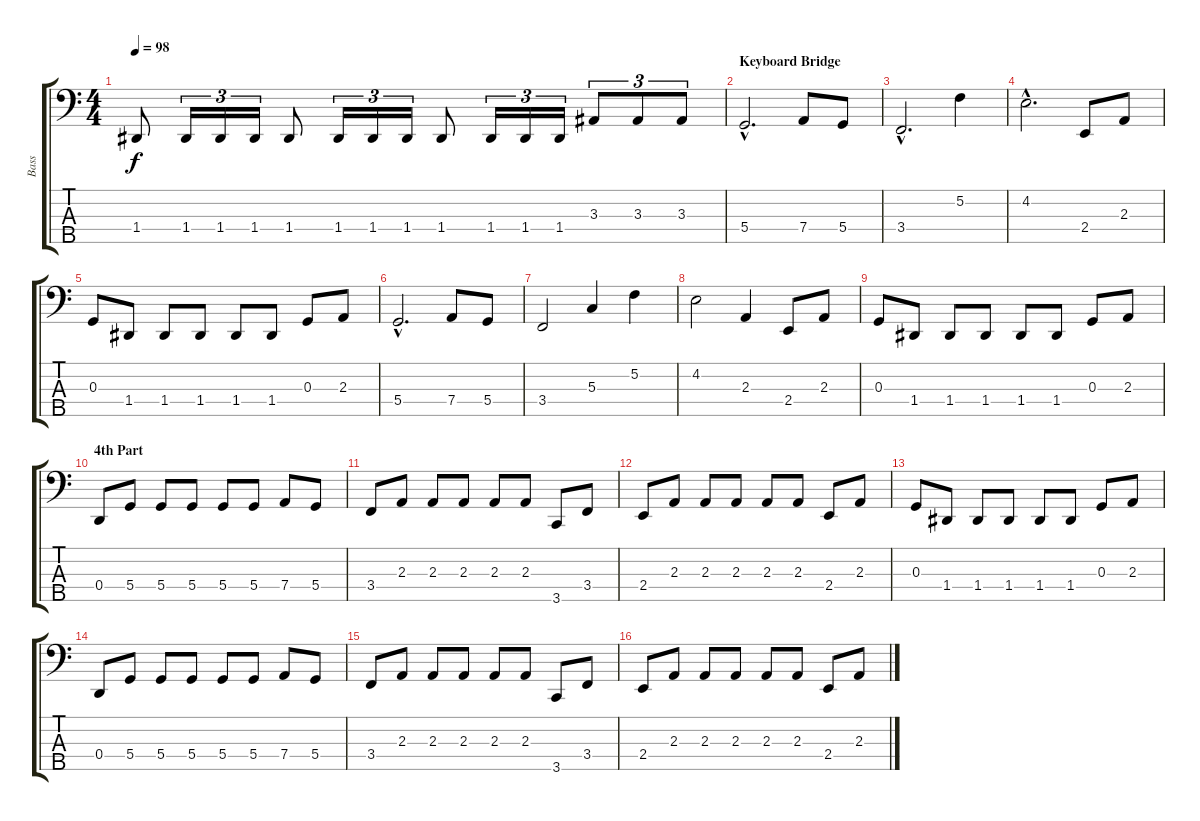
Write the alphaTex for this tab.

\track ("Bass" "Bass") {instrument electricbassfinger}
\staff {score tabs}
\tuning (F2 C2 G1 D1 A0) {hide}
\ts (4 4)
\tempo 98
\clef f4
\ks c
1.4.8{dy f} 1.4.16{tu (3 2)} 1.4.16{tu (3 2)} 1.4.16{tu (3 2)} 1.4.8 1.4.16{tu (3 2)} 1.4.16{tu (3 2)} 1.4.16{tu (3 2)} 1.4.8 1.4.16{tu (3 2)} 1.4.16{tu (3 2)} 1.4.16{tu (3 2)} 3.3.8{tu (3 2)} 3.3.8{tu (3 2)} 3.3.8{tu (3 2)} |
\section ("" "Keyboard Bridge")
5.4{hac}.2{d} 7.4.8 5.4.8 |
3.4{hac}.2{d} 5.2.4 |
4.2{hac}.2{d} 2.4.8 2.3.8 |
0.3.8 1.4.8 1.4.8 1.4.8 1.4.8 1.4.8 0.3.8 2.3.8 |
5.4{hac}.2{d} 7.4.8 5.4.8 |
3.4.2 5.3.4 5.2.4 |
4.2.2 2.3.4 2.4.8 2.3.8 |
0.3.8 1.4.8 1.4.8 1.4.8 1.4.8 1.4.8 0.3.8 2.3.8 |
\section ("" "4th Part")
0.4.8 5.4.8 5.4.8 5.4.8 5.4.8 5.4.8 7.4.8 5.4.8 |
3.4.8 2.3.8 2.3.8 2.3.8 2.3.8 2.3.8 3.5.8 3.4.8 |
2.4.8 2.3.8 2.3.8 2.3.8 2.3.8 2.3.8 2.4.8 2.3.8 |
0.3.8 1.4.8 1.4.8 1.4.8 1.4.8 1.4.8 0.3.8 2.3.8 |
0.4.8 5.4.8 5.4.8 5.4.8 5.4.8 5.4.8 7.4.8 5.4.8 |
3.4.8 2.3.8 2.3.8 2.3.8 2.3.8 2.3.8 3.5.8 3.4.8 |
2.4.8 2.3.8 2.3.8 2.3.8 2.3.8 2.3.8 2.4.8 2.3.8
